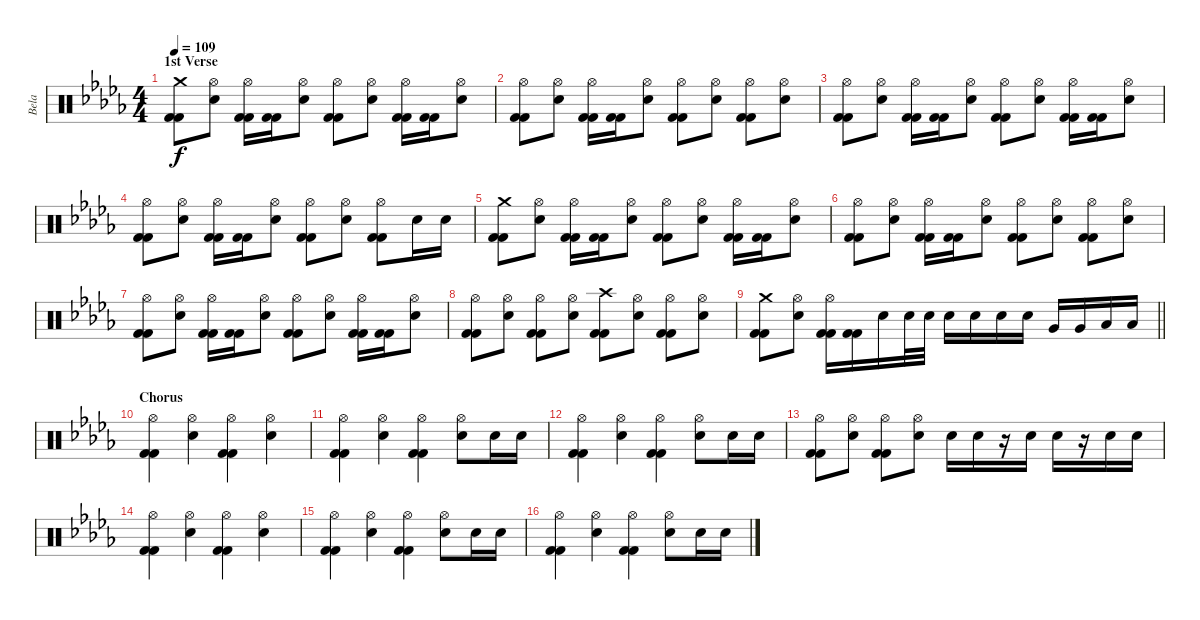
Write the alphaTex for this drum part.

\track ("Bela" "Bela") {instrument percussion}
\staff {score}
\articulation defaults
\ts (4 4)
\section ("" "1st Verse")
\tempo 109
\clef neutral
\ks bbminor
("Crash medium (hit)" "Kick (hit) 2" "Kick (hit) 2").8{dy f} ("Hi-Hat (open)" "Snare (hit) 2").8 ("Hi-Hat (open)" "Kick (hit) 2" "Kick (hit) 2").16 ("Kick (hit) 2" "Kick (hit) 2").16 ("Hi-Hat (open)" "Snare (hit) 2").8 ("Hi-Hat (open)" "Kick (hit) 2" "Kick (hit) 2").8 ("Hi-Hat (open)" "Snare (hit) 2").8 ("Hi-Hat (open)" "Kick (hit) 2" "Kick (hit) 2").16 ("Kick (hit) 2" "Kick (hit) 2").16 ("Hi-Hat (open)" "Snare (hit) 2").8 |
("Hi-Hat (open)" "Kick (hit) 2" "Kick (hit) 2").8 ("Hi-Hat (open)" "Snare (hit) 2").8 ("Hi-Hat (open)" "Kick (hit) 2" "Kick (hit) 2").16 ("Kick (hit) 2" "Kick (hit) 2").16 ("Hi-Hat (open)" "Snare (hit) 2").8 ("Hi-Hat (open)" "Kick (hit) 2" "Kick (hit) 2").8 ("Hi-Hat (open)" "Snare (hit) 2").8 ("Hi-Hat (open)" "Kick (hit) 2" "Kick (hit) 2").8 ("Hi-Hat (open)" "Snare (hit) 2").8 |
("Hi-Hat (open)" "Kick (hit) 2" "Kick (hit) 2").8 ("Hi-Hat (open)" "Snare (hit) 2").8 ("Hi-Hat (open)" "Kick (hit) 2" "Kick (hit) 2").16 ("Kick (hit) 2" "Kick (hit) 2").16 ("Hi-Hat (open)" "Snare (hit) 2").8 ("Hi-Hat (open)" "Kick (hit) 2" "Kick (hit) 2").8 ("Hi-Hat (open)" "Snare (hit) 2").8 ("Hi-Hat (open)" "Kick (hit) 2" "Kick (hit) 2").16 ("Kick (hit) 2" "Kick (hit) 2").16 ("Hi-Hat (open)" "Snare (hit) 2").8 |
("Hi-Hat (open)" "Kick (hit) 2" "Kick (hit) 2").8 ("Hi-Hat (open)" "Snare (hit) 2").8 ("Hi-Hat (open)" "Kick (hit) 2" "Kick (hit) 2").16 ("Kick (hit) 2" "Kick (hit) 2").16 ("Hi-Hat (open)" "Snare (hit) 2").8 ("Hi-Hat (open)" "Kick (hit) 2" "Kick (hit) 2").8 ("Hi-Hat (open)" "Snare (hit) 2").8 ("Hi-Hat (open)" "Kick (hit) 2" "Kick (hit) 2").8 "Snare (hit) 2".16 "Snare (hit) 2".16 |
("Crash medium (hit)" "Kick (hit) 2" "Kick (hit) 2").8 ("Hi-Hat (open)" "Snare (hit) 2").8 ("Hi-Hat (open)" "Kick (hit) 2" "Kick (hit) 2").16 ("Kick (hit) 2" "Kick (hit) 2").16 ("Hi-Hat (open)" "Snare (hit) 2").8 ("Hi-Hat (open)" "Kick (hit) 2" "Kick (hit) 2").8 ("Hi-Hat (open)" "Snare (hit) 2").8 ("Hi-Hat (open)" "Kick (hit) 2" "Kick (hit) 2").16 ("Kick (hit) 2" "Kick (hit) 2").16 ("Hi-Hat (open)" "Snare (hit) 2").8 |
("Hi-Hat (open)" "Kick (hit) 2" "Kick (hit) 2").8 ("Hi-Hat (open)" "Snare (hit) 2").8 ("Hi-Hat (open)" "Kick (hit) 2" "Kick (hit) 2").16 ("Kick (hit) 2" "Kick (hit) 2").16 ("Hi-Hat (open)" "Snare (hit) 2").8 ("Hi-Hat (open)" "Kick (hit) 2" "Kick (hit) 2").8 ("Hi-Hat (open)" "Snare (hit) 2").8 ("Hi-Hat (open)" "Kick (hit) 2" "Kick (hit) 2").8 ("Hi-Hat (open)" "Snare (hit) 2").8 |
("Hi-Hat (open)" "Kick (hit) 2" "Kick (hit) 2").8 ("Hi-Hat (open)" "Snare (hit) 2").8 ("Hi-Hat (open)" "Kick (hit) 2" "Kick (hit) 2").16 ("Kick (hit) 2" "Kick (hit) 2").16 ("Hi-Hat (open)" "Snare (hit) 2").8 ("Hi-Hat (open)" "Kick (hit) 2" "Kick (hit) 2").8 ("Hi-Hat (open)" "Snare (hit) 2").8 ("Hi-Hat (open)" "Kick (hit) 2" "Kick (hit) 2").16 ("Kick (hit) 2" "Kick (hit) 2").16 ("Hi-Hat (open)" "Snare (hit) 2").8 |
("Hi-Hat (open)" "Kick (hit) 2" "Kick (hit) 2").8 ("Hi-Hat (open)" "Snare (hit) 2").8 ("Hi-Hat (open)" "Kick (hit) 2" "Kick (hit) 2").8 ("Hi-Hat (open)" "Snare (hit) 2").8 ("Crash high (hit)" "Kick (hit) 2" "Kick (hit) 2").8 ("Hi-Hat (open)" "Snare (hit) 2").8 ("Hi-Hat (open)" "Kick (hit) 2" "Kick (hit) 2").8 ("Hi-Hat (open)" "Snare (hit) 2").8 |
\barLineRight lightlight
("Crash medium (hit)" "Kick (hit) 2" "Kick (hit) 2").8 ("Hi-Hat (open)" "Snare (hit) 2").8 ("Hi-Hat (open)" "Kick (hit) 2" "Kick (hit) 2").16 ("Kick (hit) 2" "Kick (hit) 2").16 "Snare (hit) 2".16 "Snare (hit) 2".32 "Snare (hit) 2".32 "Snare (hit) 2".16 "Snare (hit) 2".16 "Electric Snare (hit)".16 "Electric Snare (hit)".16 "Very Low Tom (hit)".16 "Very Low Tom (hit)".16 "Low Floor Tom (hit)".16 "Low Floor Tom (hit)".16 |
\section ("" "Chorus")
("Hi-Hat (open)" "Kick (hit) 2" "Kick (hit) 2").4 ("Hi-Hat (open)" "Snare (hit) 2").4 ("Hi-Hat (open)" "Kick (hit) 2" "Kick (hit) 2").4 ("Hi-Hat (open)" "Snare (hit) 2").4 |
("Hi-Hat (open)" "Kick (hit) 2" "Kick (hit) 2").4 ("Hi-Hat (open)" "Snare (hit) 2").4 ("Hi-Hat (open)" "Kick (hit) 2" "Kick (hit) 2").4 ("Hi-Hat (open)" "Snare (hit) 2").8 "Snare (hit) 2".16 "Snare (hit) 2".16 |
("Hi-Hat (open)" "Kick (hit) 2" "Kick (hit) 2").4 ("Hi-Hat (open)" "Snare (hit) 2").4 ("Hi-Hat (open)" "Kick (hit) 2" "Kick (hit) 2").4 ("Hi-Hat (open)" "Snare (hit) 2").8 "Snare (hit) 2".16 "Snare (hit) 2".16 |
("Hi-Hat (open)" "Kick (hit) 2" "Kick (hit) 2").8 ("Hi-Hat (open)" "Snare (hit) 2").8 ("Hi-Hat (open)" "Kick (hit) 2" "Kick (hit) 2").8 ("Hi-Hat (open)" "Snare (hit) 2").8 "Snare (hit) 2".16 "Snare (hit) 2".16 r.16 "Snare (hit) 2".16 "Snare (hit) 2".16 r.16 "Snare (hit) 2".16 "Snare (hit) 2".16 |
("Hi-Hat (open)" "Kick (hit) 2" "Kick (hit) 2").4 ("Hi-Hat (open)" "Snare (hit) 2").4 ("Hi-Hat (open)" "Kick (hit) 2" "Kick (hit) 2").4 ("Hi-Hat (open)" "Snare (hit) 2").4 |
("Hi-Hat (open)" "Kick (hit) 2" "Kick (hit) 2").4 ("Hi-Hat (open)" "Snare (hit) 2").4 ("Hi-Hat (open)" "Kick (hit) 2" "Kick (hit) 2").4 ("Hi-Hat (open)" "Snare (hit) 2").8 "Snare (hit) 2".16 "Snare (hit) 2".16 |
("Hi-Hat (open)" "Kick (hit) 2" "Kick (hit) 2").4 ("Hi-Hat (open)" "Snare (hit) 2").4 ("Hi-Hat (open)" "Kick (hit) 2" "Kick (hit) 2").4 ("Hi-Hat (open)" "Snare (hit) 2").8 "Snare (hit) 2".16 "Snare (hit) 2".16
